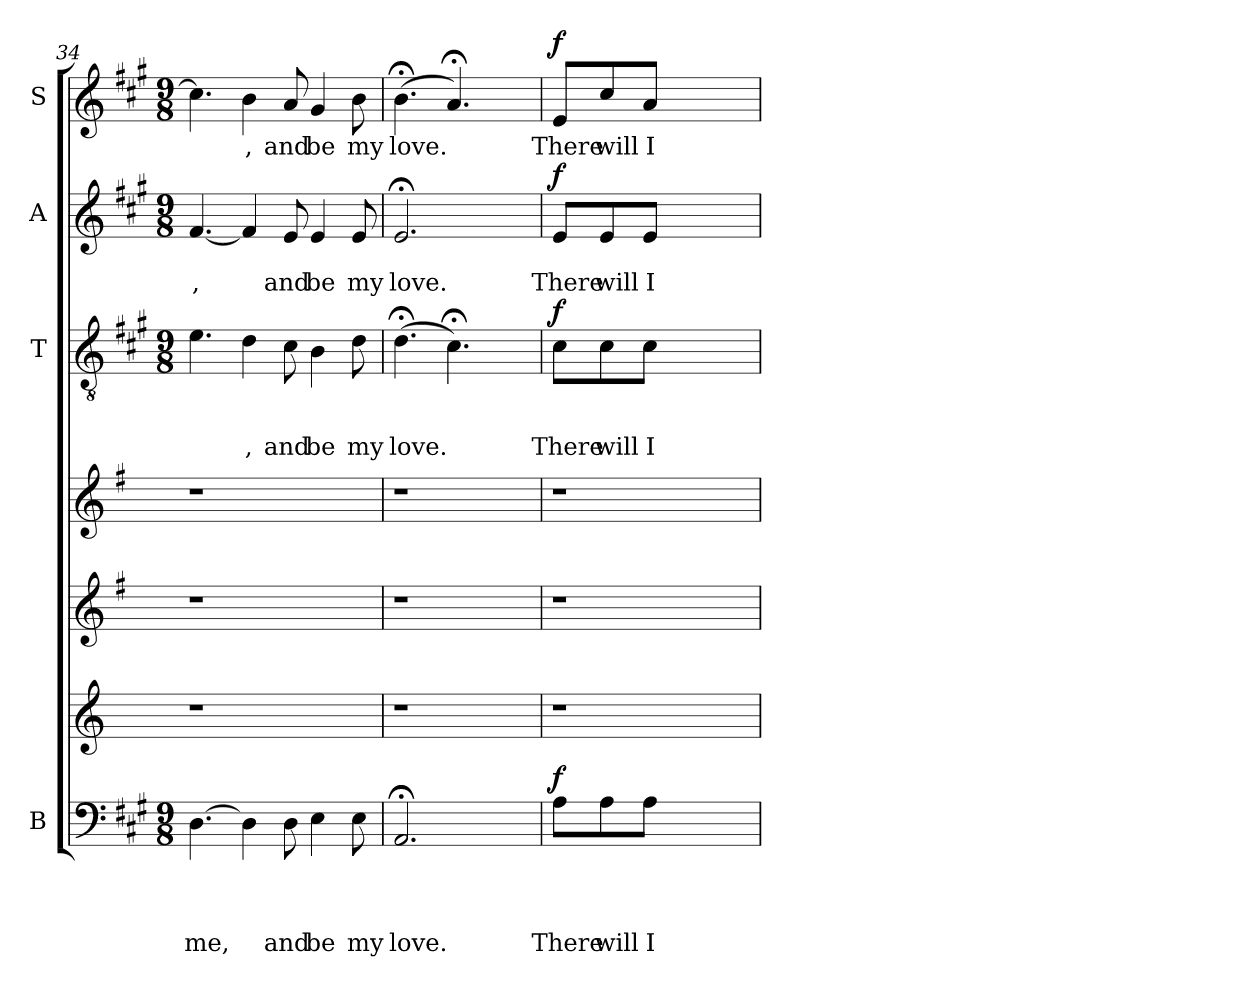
**kern	**text	**text	**text	**text	**dynam	**kern	**kern	**kern	**kern	**text	**text	**text	**dynam	**kern	**text	**text	**dynam	**kern	**text	**dynam
*part7	*part7	*part7	*part7	*part7	*part7	*part6	*part5	*part4	*part3	*part3	*part3	*part3	*part3	*part2	*part2	*part2	*part2	*part1	*part1	*part1
*staff7	*staff7	*staff7	*staff7	*staff7	*staff7	*staff6	*staff5	*staff4	*staff3	*staff3	*staff3	*staff3	*staff3	*staff2	*staff2	*staff2	*staff2	*staff1	*staff1	*staff1
*I"B	*	*	*	*	*	*	*	*	*I"T	*	*	*	*	*I"A	*	*	*	*I"S	*	*
!!LO:LB:g=z
*clefF4	*	*	*	*	*	*clefG2	*clefG2	*clefG2	*clefGv2	*	*	*	*	*clefG2	*	*	*	*clefG2	*	*
*ITrd-2c-3	*	*	*	*	*	*	*ITrd-3c-5	*ITrd-3c-5	*ITrd-2c-3	*	*	*	*	*ITrd-2c-3	*	*	*	*ITrd-2c-3	*	*
*k[]	*	*	*	*	*	*k[]	*k[]	*k[]	*k[]	*	*	*	*	*k[]	*	*	*	*k[]	*	*
*C:	*	*	*	*	*	*C:	*C:	*C:	*C:	*	*	*	*	*C:	*	*	*	*C:	*	*
*M9/8	*	*	*	*	*	*	*	*	*M9/8	*	*	*	*	*M9/8	*	*	*	*M9/8	*	*
=34	=34	=34	=34	=34	=34	=34	=34	=34	=34	=34	=34	=34	=34	=34	=34	=34	=34	=34	=34	=34
!	!	!	!	!LO:LY:b	!	!	!	!	!	!	!	!	!	!	!	!LO:LY:b	!	!	!	!
[>4.F\	.	.	.	me,	.	1r	1r	1r	4.g\	.	.	.	.	[<4.a/	.	-,	.	4.ee\]	.	.
!	!	!	!	!	!	!	!	!	!	!	!	!LO:LY:b	!	!	!	!	!	!	!LO:LY:b	!
4F\]	.	.	.	.	.	.	.	.	4f\	.	.	,	.	4a/]	.	.	.	4dd\	-,	.
!	!	!	!	!LO:LY:b	!	!	!	!	!	!	!	!LO:LY:b	!	!	!	!LO:LY:b	!	!	!LO:LY:b	!
8F\	.	.	.	and	.	.	.	.	8e\	.	.	and	.	8g/	.	and	.	8cc/	and	.
!	!	!	!	!LO:LY:b	!	!	!	!	!	!	!	!LO:LY:b	!	!	!	!LO:LY:b	!	!	!LO:LY:b	!
4G\	.	.	.	be	.	.	.	.	4d\	.	.	be	.	4g/	.	be	.	4b/	be	.
!	!	!	!	!LO:LY:b	!	!	!	!	!	!	!	!LO:LY:b	!	!	!	!LO:LY:b	!	!	!LO:LY:b	!
8G\	.	.	.	my	.	8ryy	8ryy	8ryy	8f\	.	.	my	.	8g/	.	my	.	8dd\	my	.
=35	=35	=35	=35	=35	=35	=35	=35	=35	=35	=35	=35	=35	=35	=35	=35	=35	=35	=35	=35	=35
!	!	!	!	!LO:LY:b	!	!	!	!	!	!	!	!LO:LY:b	!	!	!	!LO:LY:b	!	!	!LO:LY:b	!
2.C;/	.	.	.	love.	.	1r	1r	1r	(>4.f;<\	.	.	love.	.	2.g;/	.	love.	.	(>4.dd;<\	love.	.
.	.	.	.	.	.	.	.	.	4.e;<\)	.	.	.	.	.	.	.	.	4.cc;/)	.	.
4ryy	.	.	.	.	.	.	.	.	4ryy	.	.	.	.	4ryy	.	.	.	4ryy	.	.
=36	=36	=36	=36	=36	=36	=36	=36	=36	=36	=36	=36	=36	=36	=36	=36	=36	=36	=36	=36	=36
!	!	!	!	!LO:LY:b	!LO:DY:a	!	!	!	!	!	!	!LO:LY:b	!LO:DY:a	!	!	!LO:LY:b	!LO:DY:a	!	!LO:LY:b	!LO:DY:a
8c\L	.	.	.	There	f	1r	1r	1r	8e\L	.	.	There	f	8g/L	.	There	f	8g/L	There	f
!	!	!	!	!LO:LY:b	!	!	!	!	!	!	!	!LO:LY:b	!	!	!	!LO:LY:b	!	!	!LO:LY:b	!
8c\	.	.	.	will	.	.	.	.	8e\	.	.	will	.	8g/	.	will	.	8ee/	will	.
!	!	!	!	!LO:LY:b	!	!	!	!	!	!	!	!LO:LY:b	!	!	!	!LO:LY:b	!	!	!LO:LY:b	!
8c\J	.	.	.	I	.	.	.	.	8e\J	.	.	I	.	8g/J	.	I	.	8cc/J	I	.
2ryy	.	.	.	.	.	.	.	.	2ryy	.	.	.	.	2ryy	.	.	.	2ryy	.	.
8ryy	.	.	.	.	.	.	.	.	8ryy	.	.	.	.	8ryy	.	.	.	8ryy	.	.
=	=	=	=	=	=	=	=	=	=	=	=	=	=	=	=	=	=	=	=	=
*-	*-	*-	*-	*-	*-	*-	*-	*-	*-	*-	*-	*-	*-	*-	*-	*-	*-	*-	*-	*-
